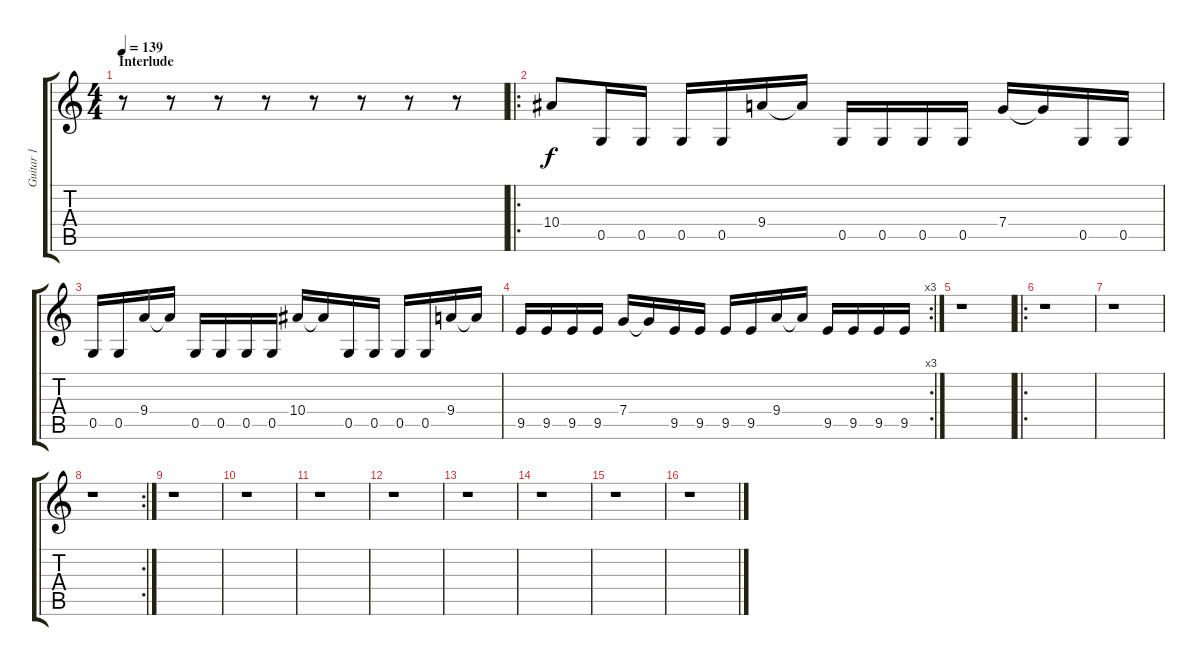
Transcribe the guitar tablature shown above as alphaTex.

\track ("Guitar 1" "Guitar 1") {instrument distortionguitar}
\staff {score tabs}
\tuning (D4 A3 F3 C3 G2 D2) {hide}
\ts (4 4)
\section ("" "Interlude")
\tempo 139
\clef g2
\ks c
r.8{dy f} r.8 r.8 r.8 r.8 r.8 r.8 r.8 |
\ro
10.4.8 0.5.16 0.5.16 0.5.16 0.5.16 9.4.16 9.4{t}.16 0.5.16 0.5.16 0.5.16 0.5.16 7.4.16 7.4{t}.16 0.5.16 0.5.16 |
0.5.16 0.5.16 9.4.16 9.4{t}.16 0.5.16 0.5.16 0.5.16 0.5.16 10.4.16 10.4{t}.16 0.5.16 0.5.16 0.5.16 0.5.16 9.4.16 9.4{t}.16 |
\rc 3
9.5.16 9.5.16 9.5.16 9.5.16 7.4.16 7.4{t}.16 9.5.16 9.5.16 9.5.16 9.5.16 9.4.16 9.4{t}.16 9.5.16 9.5.16 9.5.16 9.5.16 |
r.1 |
\ro
r.1 |
r.1 |
\rc 2
r.1 |
r.1 |
r.1 |
r.1 |
r.1 |
r.1 |
r.1 |
r.1 |
r.1{instrument electricguitarclean}
